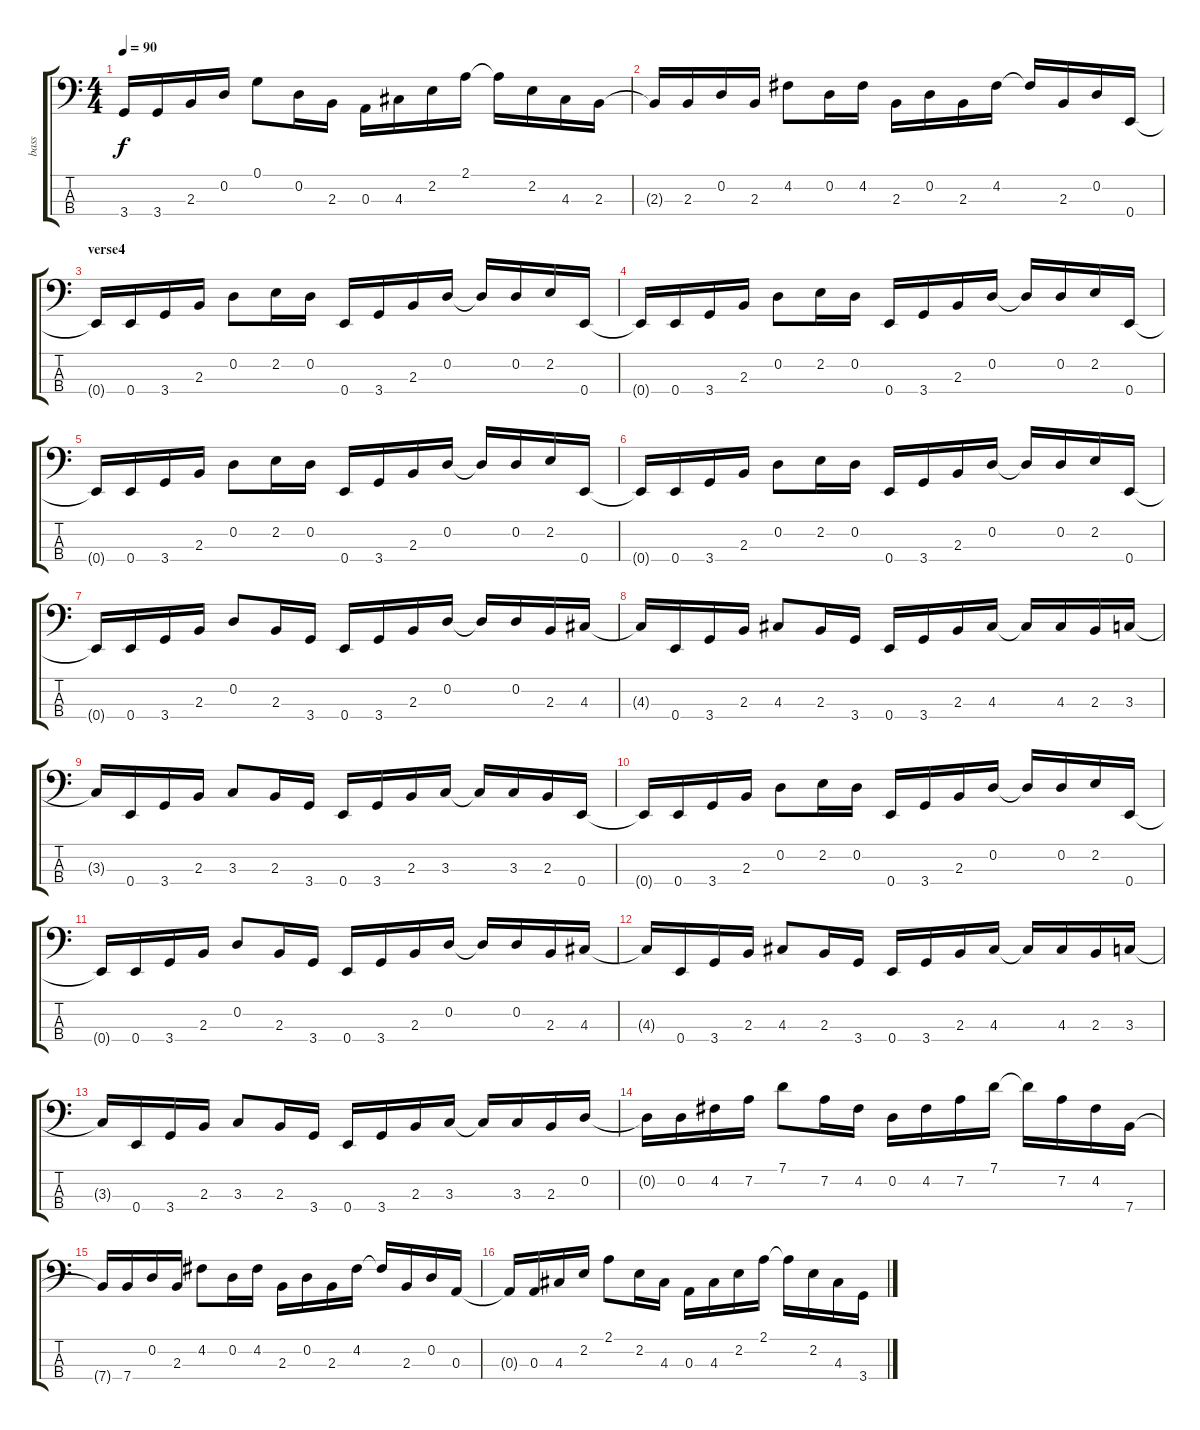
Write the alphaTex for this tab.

\track ("bass" "bass") {instrument electricbassfinger}
\staff {score tabs}
\tuning (G2 D2 A1 E1) {hide}
\ts (4 4)
\tempo 90
\clef f4
\ks c
3.4{t}.16{dy f} 3.4.16 2.3.16 0.2.16 0.1.8 0.2.16 2.3.16 0.3.16 4.3.16 2.2.16 2.1.16 2.1{t}.16 2.2.16 4.3.16 2.3.16 |
2.3{t}.16 2.3.16 0.2.16 2.3.16 4.2.8 0.2.16 4.2.16 2.3.16 0.2.16 2.3.16 4.2.16 4.2{t}.16 2.3.16 0.2.16 0.4.16 |
\section ("" "verse4")
0.4{t}.16 0.4.16 3.4.16 2.3.16 0.2.8 2.2.16 0.2.16 0.4.16 3.4.16 2.3.16 0.2.16 0.2{t}.16 0.2.16 2.2.16 0.4.16 |
0.4{t}.16 0.4.16 3.4.16 2.3.16 0.2.8 2.2.16 0.2.16 0.4.16 3.4.16 2.3.16 0.2.16 0.2{t}.16 0.2.16 2.2.16 0.4.16 |
\section ("" "")
0.4{t}.16 0.4.16 3.4.16 2.3.16 0.2.8 2.2.16 0.2.16 0.4.16 3.4.16 2.3.16 0.2.16 0.2{t}.16 0.2.16 2.2.16 0.4.16 |
0.4{t}.16 0.4.16 3.4.16 2.3.16 0.2.8 2.2.16 0.2.16 0.4.16 3.4.16 2.3.16 0.2.16 0.2{t}.16 0.2.16 2.2.16 0.4.16 |
0.4{t}.16 0.4.16 3.4.16 2.3.16 0.2.8 2.3.16 3.4.16 0.4.16 3.4.16 2.3.16 0.2.16 0.2{t}.16 0.2.16 2.3.16 4.3.16 |
4.3{t}.16 0.4.16 3.4.16 2.3.16 4.3.8 2.3.16 3.4.16 0.4.16 3.4.16 2.3.16 4.3.16 4.3{t}.16 4.3.16 2.3.16 3.3.16 |
3.3{t}.16 0.4.16 3.4.16 2.3.16 3.3.8 2.3.16 3.4.16 0.4.16 3.4.16 2.3.16 3.3.16 3.3{t}.16 3.3.16 2.3.16 0.4.16 |
0.4{t}.16 0.4.16 3.4.16 2.3.16 0.2.8 2.2.16 0.2.16 0.4.16 3.4.16 2.3.16 0.2.16 0.2{t}.16 0.2.16 2.2.16 0.4.16 |
0.4{t}.16 0.4.16 3.4.16 2.3.16 0.2.8 2.3.16 3.4.16 0.4.16 3.4.16 2.3.16 0.2.16 0.2{t}.16 0.2.16 2.3.16 4.3.16 |
4.3{t}.16 0.4.16 3.4.16 2.3.16 4.3.8 2.3.16 3.4.16 0.4.16 3.4.16 2.3.16 4.3.16 4.3{t}.16 4.3.16 2.3.16 3.3.16 |
3.3{t}.16 0.4.16 3.4.16 2.3.16 3.3.8 2.3.16 3.4.16 0.4.16 3.4.16 2.3.16 3.3.16 3.3{t}.16 3.3.16 2.3.16 0.2.16 |
0.2{t}.16 0.2.16 4.2.16 7.2.16 7.1.8 7.2.16 4.2.16 0.2.16 4.2.16 7.2.16 7.1.16 7.1{t}.16 7.2.16 4.2.16 7.4.16 |
7.4{t}.16 7.4.16 0.2.16 2.3.16 4.2.8 0.2.16 4.2.16 2.3.16 0.2.16 2.3.16 4.2.16 4.2{t}.16 2.3.16 0.2.16 0.3.16 |
0.3{t}.16 0.3.16 4.3.16 2.2.16 2.1.8 2.2.16 4.3.16 0.3.16 4.3.16 2.2.16 2.1.16 2.1{t}.16 2.2.16 4.3.16 3.4.16
